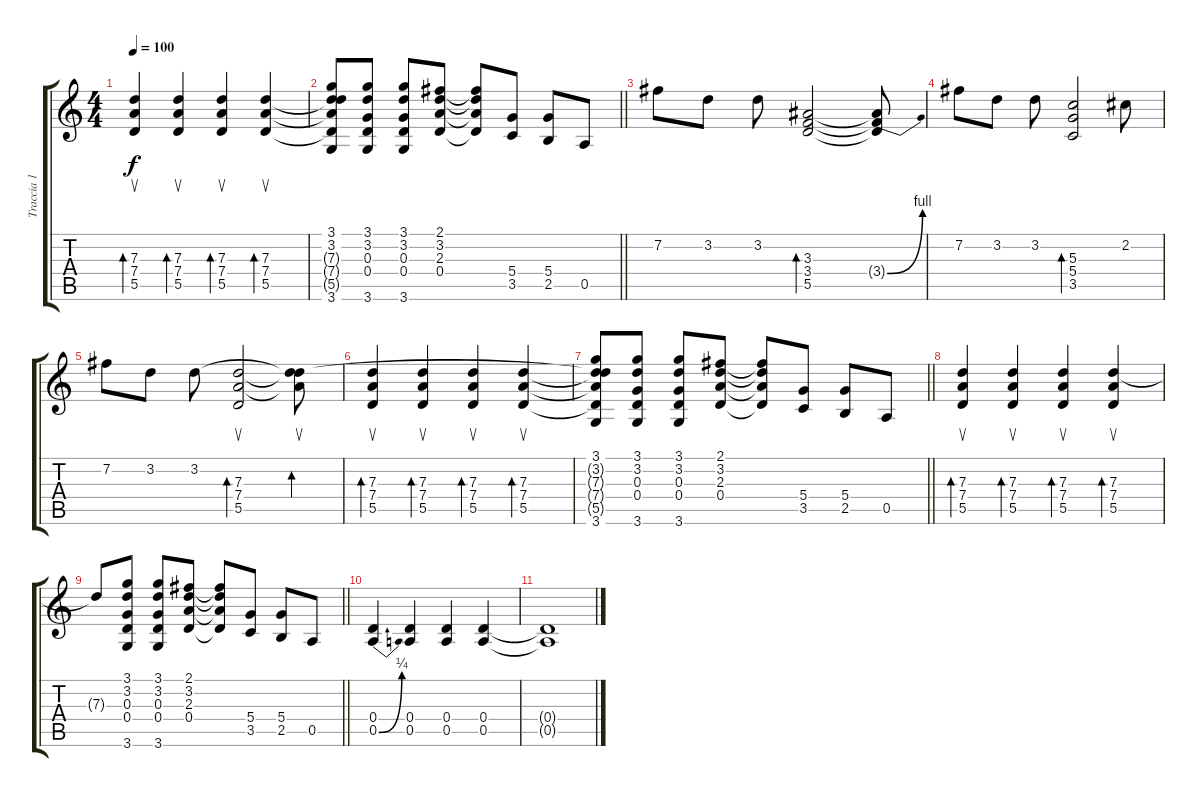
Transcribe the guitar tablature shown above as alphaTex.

\track ("Traccia 1" "Traccia 1") {instrument distortionguitar}
\staff {score tabs}
\tuning (E4 B3 G3 D3 A2 E2) {hide}
\ts (4 4)
\tempo 100
\clef g2
\ks c
(7.3 7.4 5.5).4{su bd 60 dy f} (7.3 7.4 5.5).4{su bd 60} (7.3 7.4 5.5).4{su bd 60} (7.3 7.4 5.5).4{su bd 60} |
\barLineRight lightlight
(3.1 3.2{t} 7.3{t} 7.4{t} 5.5{t} 3.6).8 (3.1 3.2 0.3 0.4 3.6).8 (3.1 3.2 0.3 0.4 3.6).8 (2.1 3.2 2.3 0.4).8 (2.1{t} 3.2{t} 2.3{t} 0.4{t}).8 (5.4 3.5).8 (5.4 2.5).8 0.5.8 |
7.2.8 3.2.8 3.2.8 (3.3 3.4 5.5).2{bd 120} (3.3{t} 3.4{be (bend 0 0 60 4) t} 5.5{t}).8 |
7.2.8 3.2.8 3.2.8 (5.3 5.4 3.5).2{bd 120} 2.2.8 |
7.2.8 3.2.8 3.2.8 (7.3 7.4 5.5).2{su bd 60} (3.2{t} 7.3{t} 7.4{t}).8{su bd 60} |
(7.3 7.4 5.5).4{su bd 60} (7.3 7.4 5.5).4{su bd 60} (7.3 7.4 5.5).4{su bd 60} (7.3 7.4 5.5).4{su bd 60} |
\barLineRight lightlight
(3.1 3.2{t} 7.3{t} 7.4{t} 5.5{t} 3.6).8 (3.1 3.2 0.3 0.4 3.6).8 (3.1 3.2 0.3 0.4 3.6).8 (2.1 3.2 2.3 0.4).8 (2.1{t} 3.2{t} 2.3{t} 0.4{t}).8 (5.4 3.5).8 (5.4 2.5).8 0.5.8 |
(7.3 7.4 5.5).4{su bd 60} (7.3 7.4 5.5).4{su bd 60} (7.3 7.4 5.5).4{su bd 60} (7.3 7.4 5.5).4{su bd 60} |
\barLineRight lightlight
7.3{t}.8 (3.1 3.2 0.3 0.4 3.6).8 (3.1 3.2 0.3 0.4 3.6).8 (2.1 3.2 2.3 0.4).8 (2.1{t} 3.2{t} 2.3{t} 0.4{t}).8 (5.4 3.5).8 (5.4 2.5).8 0.5.8 |
(0.4 0.5{be (bend 0 0 60 1)}).4 (0.4 0.5).4 (0.4 0.5).4 (0.4 0.5).4 |
(0.4{t} 0.5{t}).1
